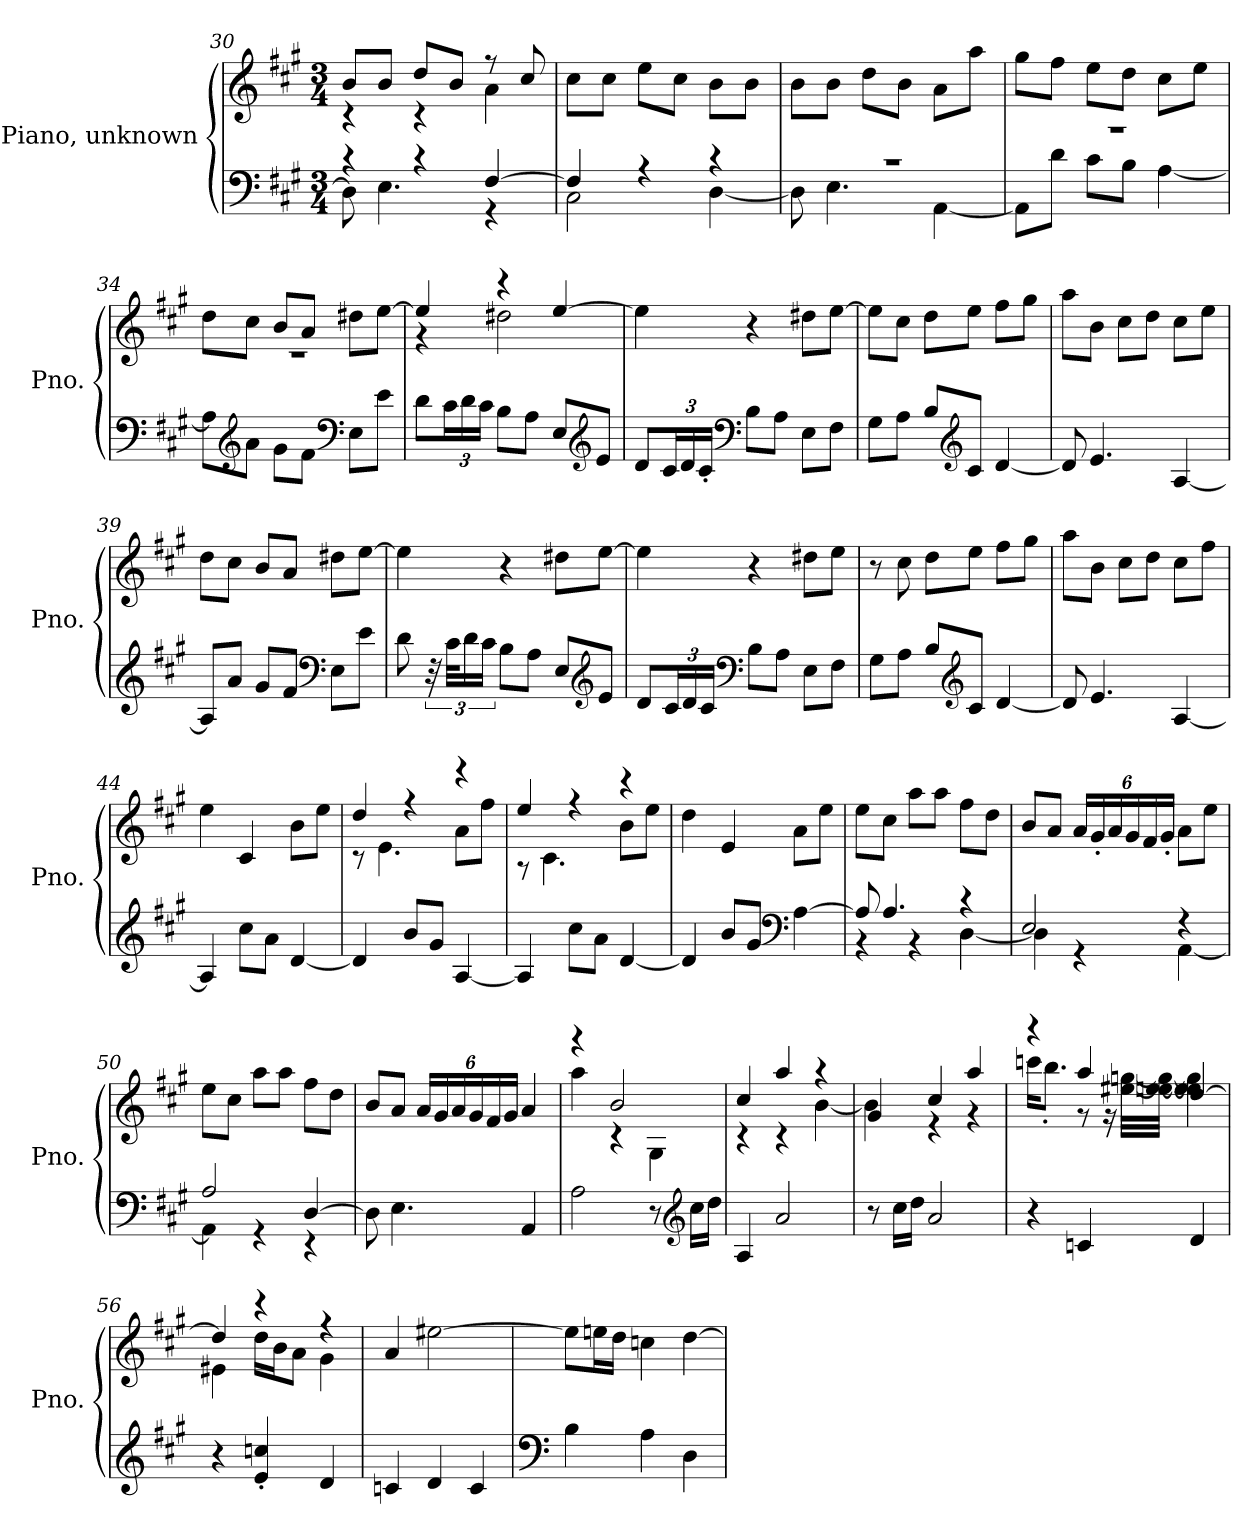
**kern	**kern
*part1	*part1
*staff2	*staff1
*I"Piano, unknown	*
*I'Pno.	*
*clefF4	*clefG2
*k[f#c#g#]	*k[f#c#g#]
*M3/4	*M3/4
=30	=30
*^	*^
4r	8D\]	8b/L	4r
.	4.E\	8b/J	.
4r	.	8dd/L	4r
.	.	8b/J	.
[4F#/	4r	8r	4a\
.	.	8cc#/	.
*	*	*v	*v
=31	=31	=31
4F#/]	2C#\	8cc#\L
.	.	8cc#\J
4r	.	8ee\L
.	.	8cc#\J
4r	[4D\	8b\L
.	.	8b\J
=32	=32	=32
2.r	8D\]	8b\L
.	4.E\	8b\J
.	.	8dd\L
.	.	8b\J
.	[4AA\	8a\L
.	.	8aa\J
!!LO:PB:g=z
=33	=33	=33
2.r	8AA\L]	8gg#\L
.	8d\J	8ff#\J
.	8c#\L	8ee\L
.	8B\J	8dd\J
.	[4A\	8cc#\L
.	.	8ee\J
=34	=34	=34
2.r	8A\L]	8dd\L
*clefG2	*	*
.	8a\J	8cc#\J
.	8g#\L	8b/L
.	8f#\J	8a/J
*clefF4	*	*
.	8E\L	8dd#X\L
.	8e\J	[8ee\J
*v	*v	*
=35	=35
*	*^
8d\L	4ee/]	4r
*Xbrackettup	*	*
24c#\L	.	.
24d\	.	.
24c#\JJ	.	.
8B\L	4r	2dd#X\
8A\J	.	.
8E/L	[4ee/	.
*clefG2	*	*
8e/J	.	.
*	*v	*v
=36	=36
8d/L	4ee\]
24c#/L	.
24d/	.
24c#'/JJ	.
*clefF4	*
8B\L	4r
8A\J	.
8E\L	8dd#X\L
8F#\J	[8ee\J
!!LO:LB:g=z
=37	=37
8G#\L	8ee\L]
8A\J	8cc#\J
8B/L	8dd\L
*clefG2	*
8c#/J	8ee\J
[4d/	8ff#\L
.	8gg#\J
=38	=38
8d/]	8aa\L
4.e/	8b\J
.	8cc#\L
.	8dd\J
[4A/	8cc#\L
.	8ee\J
=39	=39
8A/L]	8dd\L
8a/J	8cc#\J
8g#/L	8b/L
8f#/J	8a/J
*clefF4	*
8E\L	8dd#X\L
8e\J	[8ee\J
=40	=40
8d\	4ee\]
*brackettup	*
48r	.
48c#\KLL	.
24d\	.
24c#\JJ	.
8B\L	4r
8A\J	.
8E/L	8dd#X\L
*clefG2	*
8e/J	[8ee\J
!!LO:LB:g=z
=41	=41
8d/L	4ee\]
*Xbrackettup	*
24c#/L	.
24d/	.
24c#/JJ	.
*clefF4	*
8B\L	4r
8A\J	.
8E\L	8dd#X\L
8F#\J	8ee\J
=42	=42
8G#\L	8r
8A\J	8cc#\
8B/L	8dd\L
*clefG2	*
8c#/J	8ee\J
[4d/	8ff#\L
.	8gg#\J
=43	=43
8d/]	8aa\L
4.e/	8b\J
.	8cc#\L
.	8dd\J
[4A/	8cc#\L
.	8ff#\J
=44	=44
4A/]	4ee\
8cc#\L	4c#/
8a\J	.
[4d/	8b\L
.	8ee\J
=45	=45
*	*^
4d/]	4dd/	8r
.	.	4.e\
8b/L	4r	.
8g#/J	.	.
[4A/	4r	8a\L
.	.	8ff#\J
!!LO:LB:g=z	!!
=46	=46	=46
4A/]	4ee/	8r
.	.	4.c#\
8cc#\L	4r	.
8a\J	.	.
[4d/	4r	8b\L
.	.	8ee\J
*	*v	*v
=47	=47
4d/]	4dd\
8b/L	4e/
8g#/J	.
*clefF4	*
[4A\	8a\L
.	8ee\J
=48	=48
*^	*
8A/]	4r	8ee\L
4.A/	.	8cc#\J
.	4r	8aa\L
.	.	8aa\J
4r	[4D\	8ff#\L
.	.	8dd\J
=49	=49	=49
2E/	4D\]	8b/L
.	.	8a/J
*	*	*Xbrackettup
.	4r	24a/LL
.	.	24g#'/
.	.	24a/
.	.	24g#/
.	.	24f#/
.	.	24g#'/JJ
4r	[4AA\	8a\L
.	.	8ee\J
=50	=50	=50
2A/	4AA\]	8ee\L
.	.	8cc#\J
.	4r	8aa\L
.	.	8aa\J
[4D/	4r	8ff#\L
.	.	8dd\J
*v	*v	*
!!LO:LB:g=z
=51	=51
8D\]	8b/L
4.E\	8a/J
.	24a/LL
.	24g#/
.	24a/
.	24g#/
.	24f#/
.	24g#/JJ
4AA/	4a/
=52	=52
*	*^
2A\	4r	4aa\
.	2b/	4r
8r	.	4G#\
*clefG2	*	*
16cc#\LL	.	.
16dd\JJ	.	.
=53	=53	=53
4A/	4cc#/	4r
2a/	4aa/	4r
.	4r	[4b\
=54	=54	=54
8r	4g#/	4b\]
16cc#\LL	.	.
16dd\JJ	.	.
2a/	4cc#/	4r
.	4aa/	4r
=55	=55	=55
4r	4r	16cccn\KL
.	.	8.bb'\J
4cn/	4aa/	8r
.	.	16r
.	.	[32ee#X\ [32ggn\LLL
.	.	[32een\ 32ee#\_ 32gg\_JJJ
4d/	[4dd/	4ee\] 4ee#\] 4gg\]
!!LO:LB:g=z	!!
=56	=56	=56
4r	4dd/]	4e#X\
4e/' 4ccn/'	4r	16dd\LL
.	.	16b\J
.	.	8a\J
4d/	4r	4g#\
*	*v	*v
=57	=57
4cn/	4a/
4d/	[2ee#X\
4c/	.
=58	=58
*clefF4	*
4B\	8ee#\L]
.	16een\L
.	16dd\JJ
4A\	4ccn\
4D\	[4dd\
=	=
*-	*-
